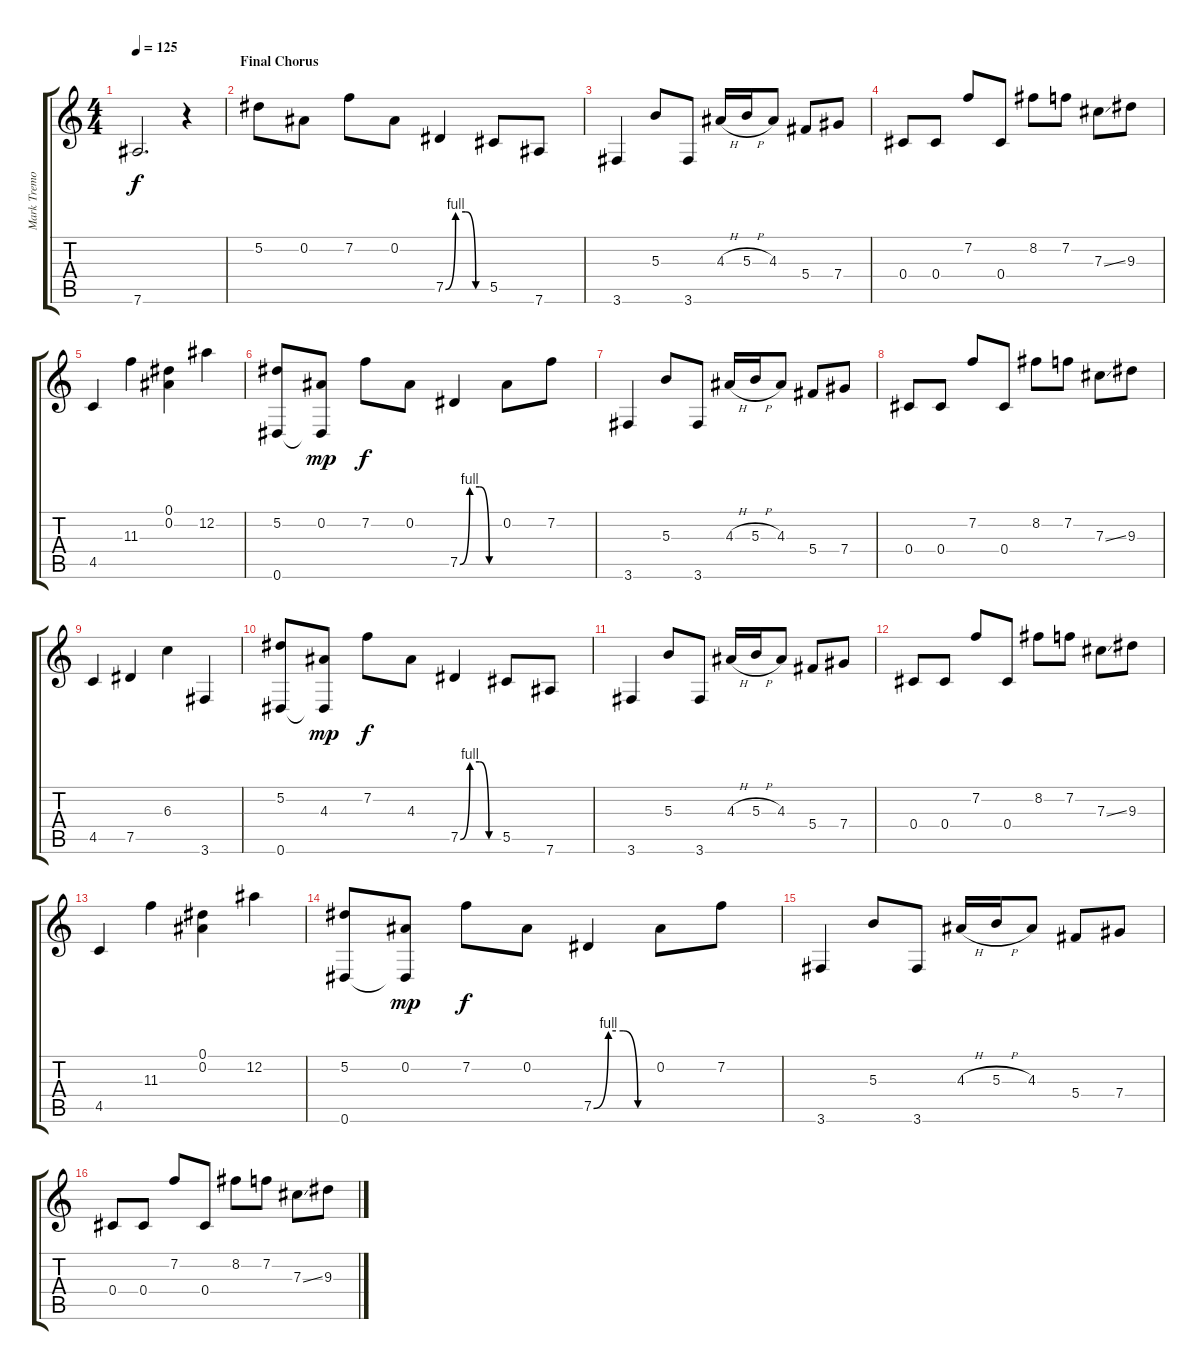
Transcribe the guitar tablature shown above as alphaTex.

\track ("Mark Tremonti - Lead Guitar" "Mark Tremo") {instrument distortionguitar}
\staff {score tabs}
\tuning (Eb4 Bb3 Gb3 Db3 Ab2 Eb2) {hide}
\ts (4 4)
\tempo 125
\clef g2
\ks c
7.6.2{d dy f} r.4 |
\section ("" "Final Chorus")
5.2.8 0.2.8 7.2.8 0.2.8 7.5{be (custom 0 0 15 4 30 4 45 0 60 0)}.4 5.5.8 7.6.8 |
3.6.4 5.3.8 3.6.8 4.3{h}.16 5.3{h}.16 4.3.8 5.4.8 7.4.8 |
0.4.8 0.4.8 7.2.8 0.4.8 8.2.8 7.2.8 7.3{ss}.8 9.3.8 |
4.5.4 11.3.4 (0.1 0.2).4 12.2.4 |
(5.2 0.6).8 (0.2 0.6{t}).8{dy mp} 7.2.8{dy f} 0.2.8 7.5{be (custom 0 0 15 4 30 4 45 0 60 0)}.4 0.2.8 7.2.8 |
3.6.4 5.3.8 3.6.8 4.3{h}.16 5.3{h}.16 4.3.8 5.4.8 7.4.8 |
0.4.8 0.4.8 7.2.8 0.4.8 8.2.8 7.2.8 7.3{ss}.8 9.3.8 |
4.5.4 7.5.4 6.3.4 3.6.4 |
(5.2 0.6).8 (4.3 0.6{t}).8{dy mp} 7.2.8{dy f} 4.3.8 7.5{be (custom 0 0 15 4 30 4 45 0 60 0)}.4 5.5.8 7.6.8 |
3.6.4 5.3.8 3.6.8 4.3{h}.16 5.3{h}.16 4.3.8 5.4.8 7.4.8 |
0.4.8 0.4.8 7.2.8 0.4.8 8.2.8 7.2.8 7.3{ss}.8 9.3.8 |
4.5.4 11.3.4 (0.1 0.2).4 12.2.4 |
(5.2 0.6).8 (0.2 0.6{t}).8{dy mp} 7.2.8{dy f} 0.2.8 7.5{be (custom 0 0 15 4 30 4 45 0 60 0)}.4 0.2.8 7.2.8 |
3.6.4 5.3.8 3.6.8 4.3{h}.16 5.3{h}.16 4.3.8 5.4.8 7.4.8 |
0.4.8 0.4.8 7.2.8 0.4.8 8.2.8 7.2.8 7.3{ss}.8 9.3.8
